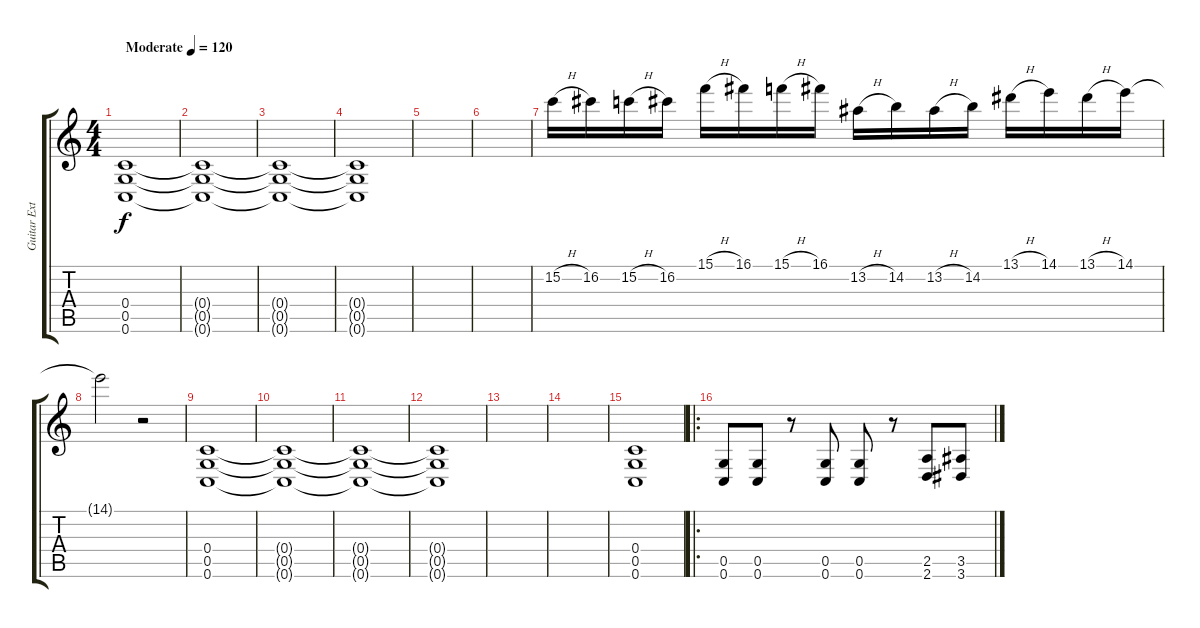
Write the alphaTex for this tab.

\track ("Guitar Extra" "Guitar Ext") {instrument overdrivenguitar}
\staff {score tabs}
\tuning (D4 A3 F3 C3 G2 C2) {hide}
\ts (4 4)
\tempo (120 "Moderate")
\clef g2
\ks c
(0.4 0.5 0.6).1{dy f instrument overdrivenguitar} |
(0.4{t} 0.5{t} 0.6{t}).1 |
(0.4{t} 0.5{t} 0.6{t}).1 |
(0.4{t} 0.5{t} 0.6{t}).1 |
|
|
15.2{h}.16 16.2.16 15.2{h}.16 16.2.16 15.1{h}.16 16.1.16 15.1{h}.16 16.1.16 13.2{h}.16 14.2.16 13.2{h}.16 14.2.16 13.1{h}.16 14.1.16 13.1{h}.16 14.1.16 |
14.1{t}.2 r.2 |
(0.4 0.5 0.6).1 |
(0.4{t} 0.5{t} 0.6{t}).1 |
(0.4{t} 0.5{t} 0.6{t}).1 |
(0.4{t} 0.5{t} 0.6{t}).1 |
|
|
(0.4 0.5 0.6).1 |
\ro
(0.5 0.6).8 (0.5 0.6).8 r.8 (0.5 0.6).8 (0.5 0.6).8 r.8 (2.5 2.6).8 (3.5 3.6).8
